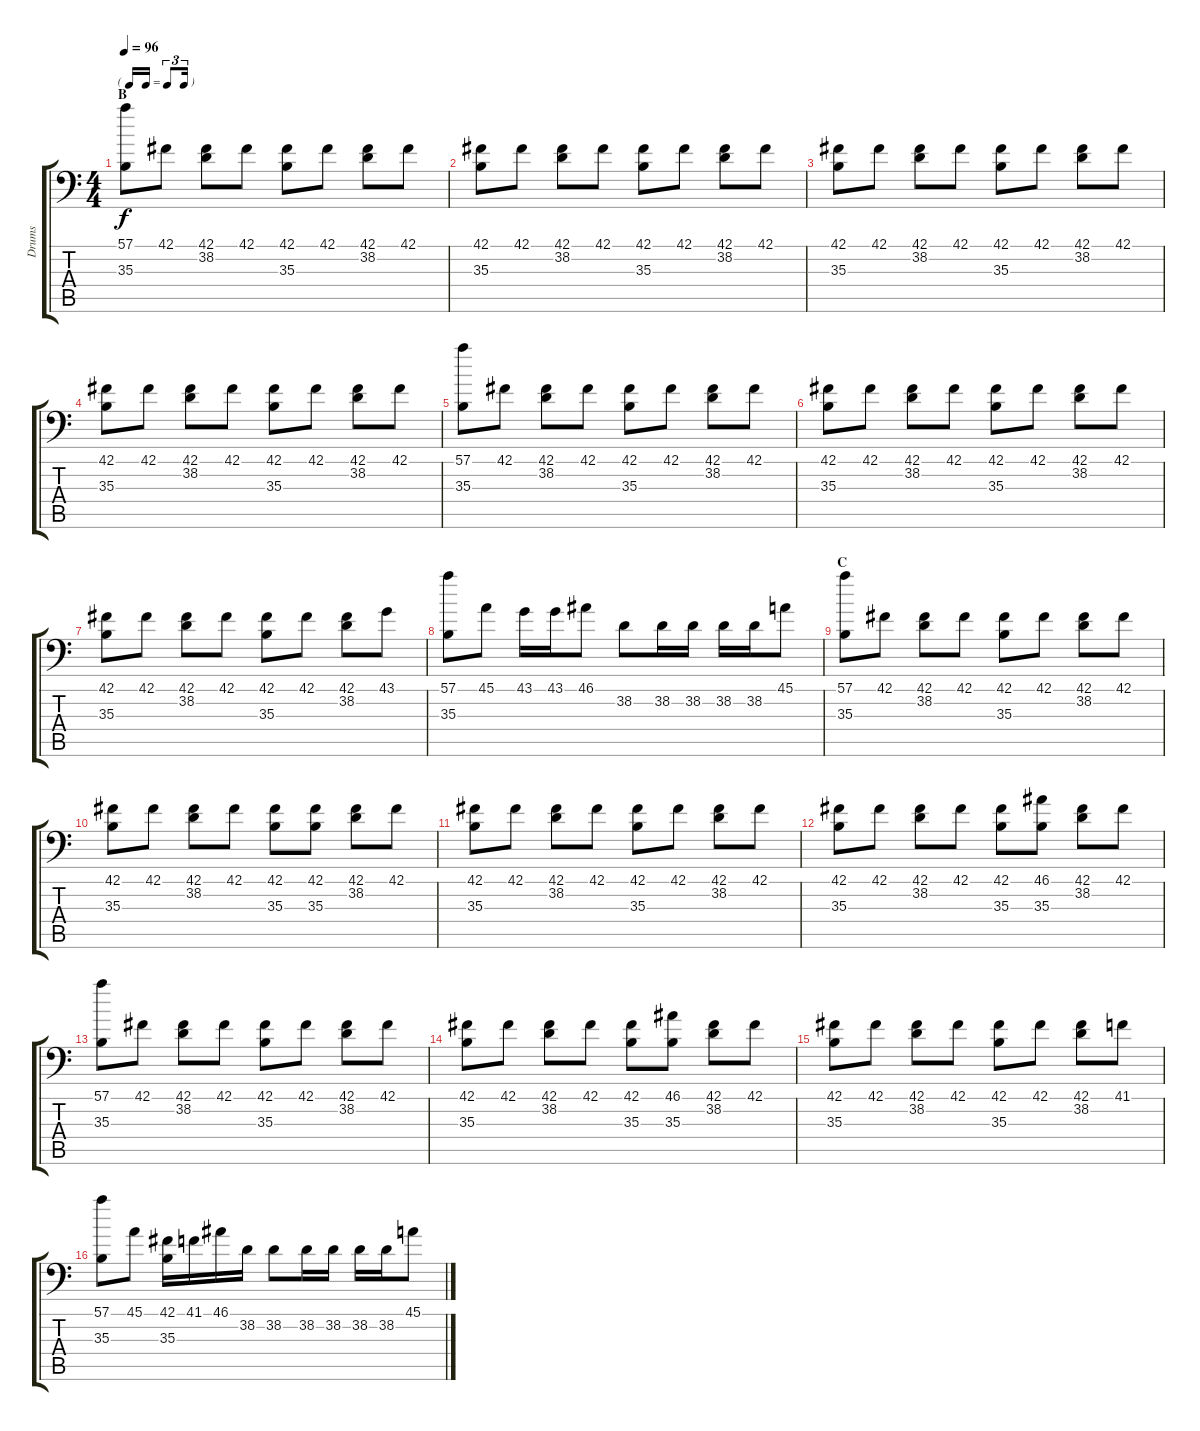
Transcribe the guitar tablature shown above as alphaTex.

\track ("Drums" "Drums") {instrument acousticgrandpiano}
\staff {score tabs}
\tuning (C-1 C-1 C-1 C-1 C-1 C-1) {hide}
\ts (4 4)
\tf triplet16th
\section ("" "B")
\tempo 96
\clef f4
\ks c
(57.1 35.3).8{dy f} 42.1.8 (42.1 38.2).8 42.1.8 (42.1 35.3).8 42.1.8 (42.1 38.2).8 42.1.8 |
(42.1 35.3).8 42.1.8 (42.1 38.2).8 42.1.8 (42.1 35.3).8 42.1.8 (42.1 38.2).8 42.1.8 |
(42.1 35.3).8 42.1.8 (42.1 38.2).8 42.1.8 (42.1 35.3).8 42.1.8 (42.1 38.2).8 42.1.8 |
(42.1 35.3).8 42.1.8 (42.1 38.2).8 42.1.8 (42.1 35.3).8 42.1.8 (42.1 38.2).8 42.1.8 |
(57.1 35.3).8 42.1.8 (42.1 38.2).8 42.1.8 (42.1 35.3).8 42.1.8 (42.1 38.2).8 42.1.8 |
(42.1 35.3).8 42.1.8 (42.1 38.2).8 42.1.8 (42.1 35.3).8 42.1.8 (42.1 38.2).8 42.1.8 |
(42.1 35.3).8 42.1.8 (42.1 38.2).8 42.1.8 (42.1 35.3).8 42.1.8 (42.1 38.2).8 43.1.8 |
(57.1 35.3).8 45.1.8 43.1.16 43.1.16 46.1.8 38.2.8 38.2.16 38.2.16 38.2.16 38.2.16 45.1.8 |
\section ("" "C")
(57.1 35.3).8 42.1.8 (42.1 38.2).8 42.1.8 (42.1 35.3).8 42.1.8 (42.1 38.2).8 42.1.8 |
(42.1 35.3).8 42.1.8 (42.1 38.2).8 42.1.8 (42.1 35.3).8 (42.1 35.3).8 (42.1 38.2).8 42.1.8 |
(42.1 35.3).8 42.1.8 (42.1 38.2).8 42.1.8 (42.1 35.3).8 42.1.8 (42.1 38.2).8 42.1.8 |
(42.1 35.3).8 42.1.8 (42.1 38.2).8 42.1.8 (42.1 35.3).8 (46.1 35.3).8 (42.1 38.2).8 42.1.8 |
(57.1 35.3).8 42.1.8 (42.1 38.2).8 42.1.8 (42.1 35.3).8 42.1.8 (42.1 38.2).8 42.1.8 |
(42.1 35.3).8 42.1.8 (42.1 38.2).8 42.1.8 (42.1 35.3).8 (46.1 35.3).8 (42.1 38.2).8 42.1.8 |
(42.1 35.3).8 42.1.8 (42.1 38.2).8 42.1.8 (42.1 35.3).8 42.1.8 (42.1 38.2).8 41.1.8 |
(57.1 35.3).8 45.1.8 (42.1 35.3).16 41.1.16 46.1.16 38.2.16 38.2.8 38.2.16 38.2.16 38.2.16 38.2.16 45.1.8
